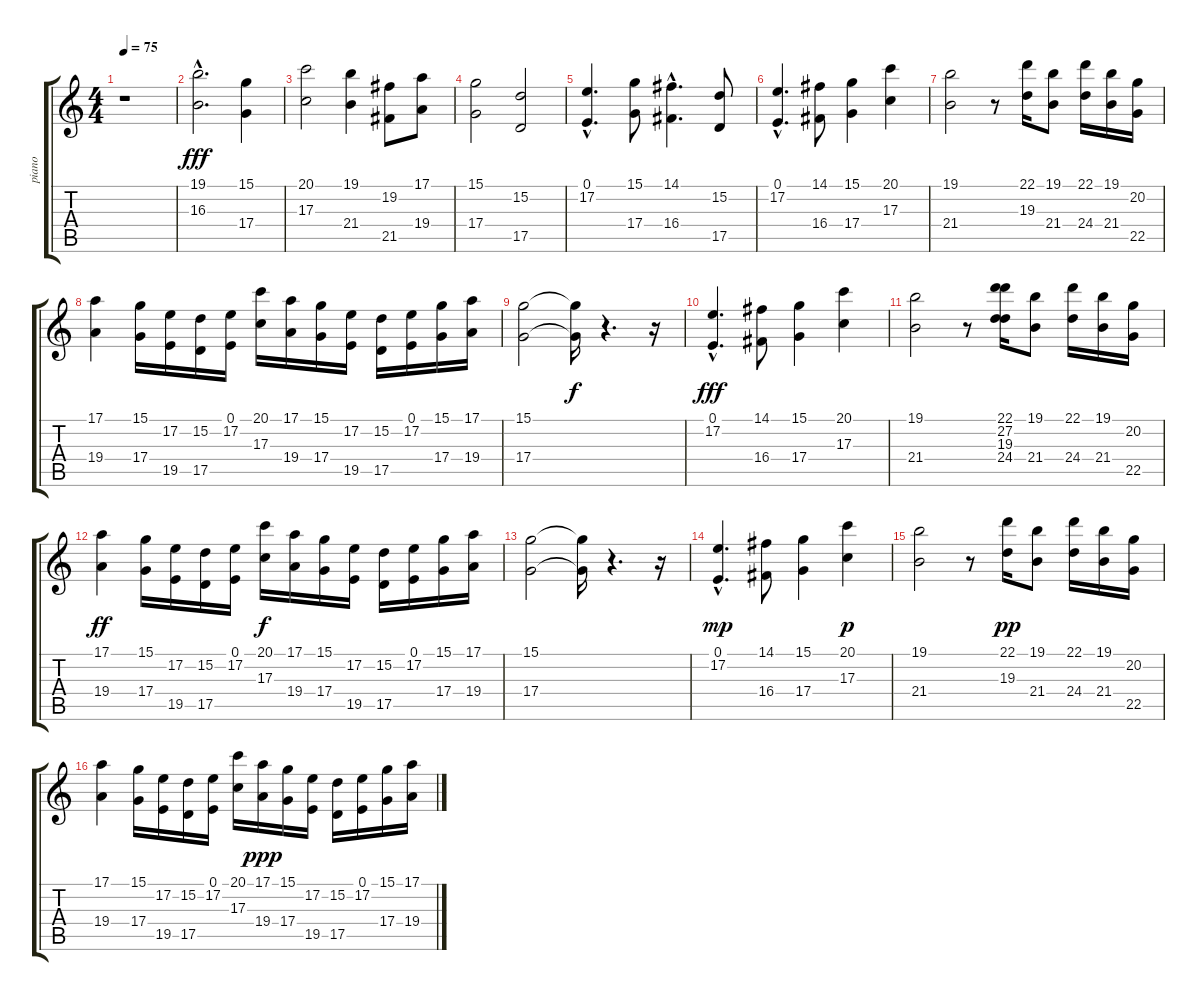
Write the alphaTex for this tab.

\track ("piano" "piano") {instrument brightacousticpiano}
\staff {score tabs}
\tuning (E4 B3 G3 D3 A2 E2) {hide}
\ts (4 4)
\tempo 75
\clef g2
\ks c
r.1{dy fff} |
(19.1{hac} 16.3{hac}).2{d} (15.1 17.4).4 |
(20.1 17.3).2 (19.1 21.4).4 (19.2 21.5).8 (17.1 19.4).8 |
(15.1 17.4).2 (15.2 17.5).2 |
(0.1{hac} 17.2{hac}).4{d} (15.1 17.4).8 (14.1{hac} 16.4{hac}).4{d} (15.2 17.5).8 |
(0.1{hac} 17.2{hac}).4{d} (14.1 16.4).8 (15.1 17.4).4 (20.1 17.3).4 |
(19.1 21.4).2 r.8 (22.1 19.3).16 (19.1 21.4).8 (22.1 24.4).16 (19.1 21.4).16 (20.2 22.5).16 |
(17.1 19.4).4 (15.1 17.4).16 (17.2 19.5).16 (15.2 17.5).16 (0.1 17.2).16 (20.1 17.3).16 (17.1 19.4).16 (15.1 17.4).16 (17.2 19.5).16 (15.2 17.5).16 (0.1 17.2).16 (15.1 17.4).16 (17.1 19.4).16 |
(15.1 17.4).2 (15.1{t} 17.4{t}).16{dy f} r.4{d} r.16 |
(0.1{hac} 17.2{hac}).4{d dy fff} (14.1 16.4).8 (15.1 17.4).4 (20.1 17.3).4 |
(19.1 21.4).2 r.8 (22.1 27.2 19.3 24.4).16 (19.1 21.4).8 (22.1 24.4).16 (19.1 21.4).16 (20.2 22.5).16 |
(17.1 19.4).4{dy ff} (15.1 17.4).16 (17.2 19.5).16 (15.2 17.5).16 (0.1 17.2).16 (20.1 17.3).16{dy f} (17.1 19.4).16 (15.1 17.4).16 (17.2 19.5).16 (15.2 17.5).16 (0.1 17.2).16 (15.1 17.4).16 (17.1 19.4).16 |
(15.1 17.4).2 (15.1{t} 17.4{t}).16 r.4{d} r.16 |
(0.1{hac} 17.2{hac}).4{d dy mp} (14.1 16.4).8 (15.1 17.4).4 (20.1 17.3).4{dy p} |
(19.1 21.4).2 r.8 (22.1 19.3).16{dy pp} (19.1 21.4).8 (22.1 24.4).16 (19.1 21.4).16 (20.2 22.5).16 |
(17.1 19.4).4 (15.1 17.4).16 (17.2 19.5).16 (15.2 17.5).16 (0.1 17.2).16 (20.1 17.3).16 (17.1 19.4).16{dy ppp} (15.1 17.4).16 (17.2 19.5).16 (15.2 17.5).16 (0.1 17.2).16 (15.1 17.4).16 (17.1 19.4).16
